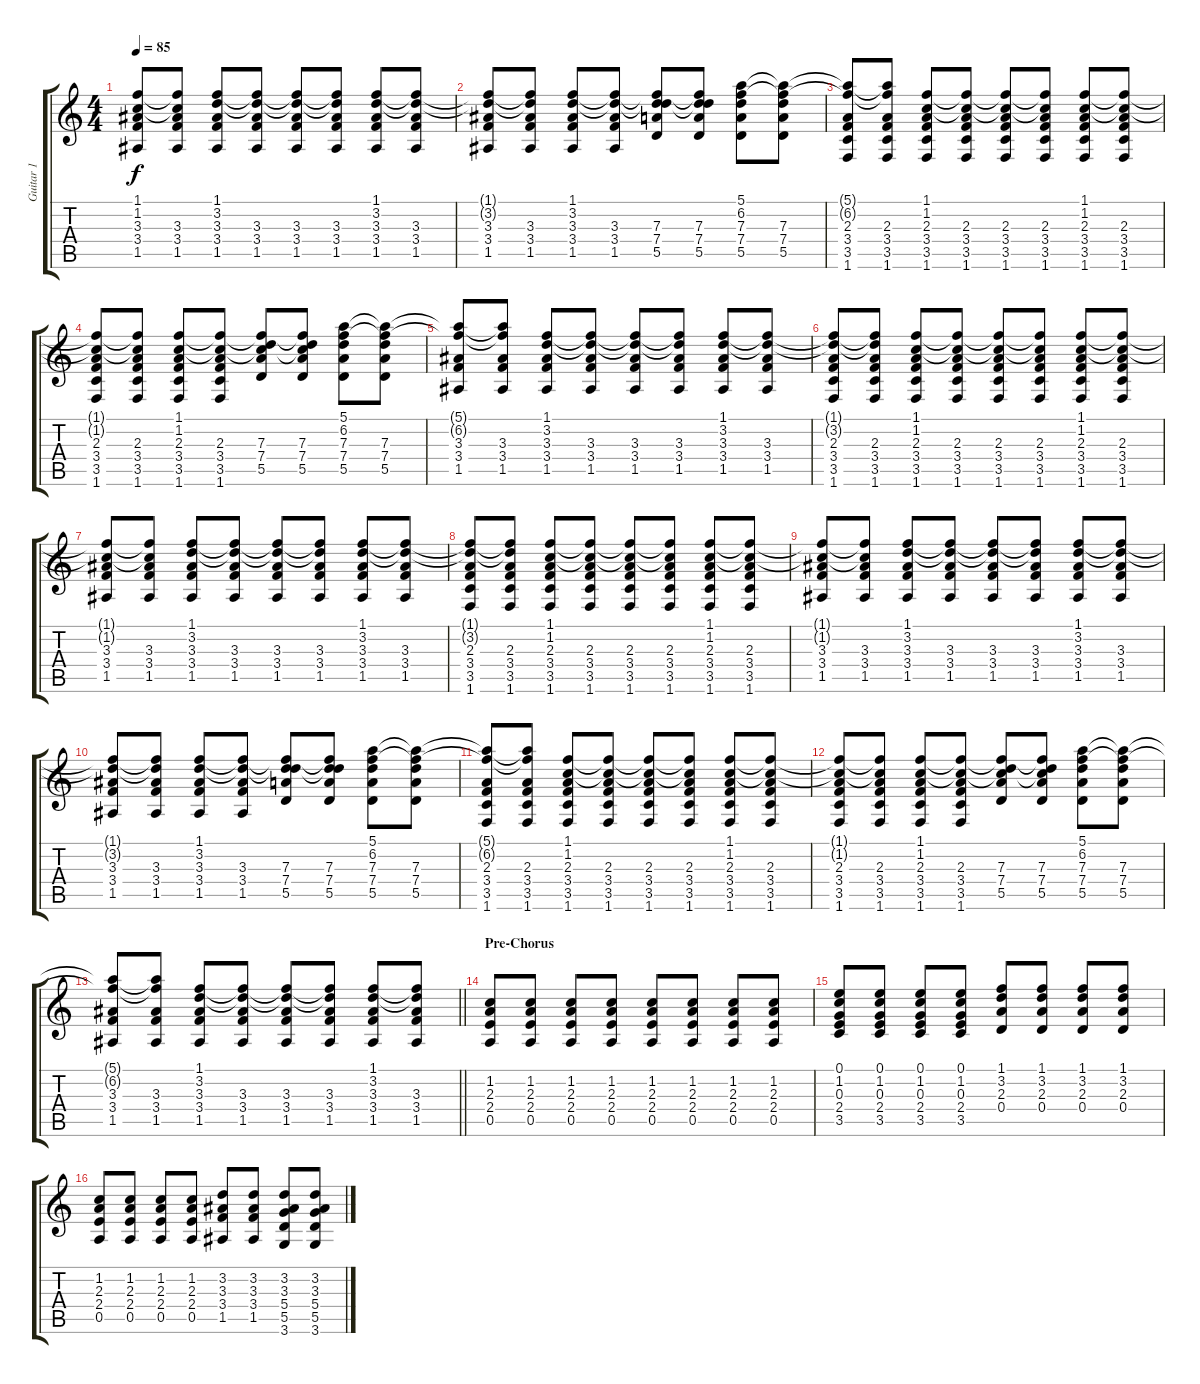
\track ("Guitar 1" "Guitar 1") {instrument acousticguitarsteel}
\staff {score tabs}
\tuning (E4 B3 G3 D3 A2 E2) {hide}
\ts (4 4)
\tempo 85
\clef g2
\ks c
(1.1{t} 1.2{t} 3.3 3.4 1.5).8{dy f} (1.1{t} 1.2{t} 3.3 3.4 1.5).8 (1.1 3.2 3.3 3.4 1.5).8 (1.1{t} 3.2{t} 3.3 3.4 1.5).8 (1.1{t} 3.2{t} 3.3 3.4 1.5).8 (1.1{t} 3.2{t} 3.3 3.4 1.5).8 (1.1 3.2 3.3 3.4 1.5).8 (1.1{t} 3.2{t} 3.3 3.4 1.5).8 |
(1.1{t} 3.2{t} 3.3 3.4 1.5).8 (1.1{t} 3.2{t} 3.3 3.4 1.5).8 (1.1 3.2 3.3 3.4 1.5).8 (1.1{t} 3.2{t} 3.3 3.4 1.5).8 (1.1{t} 3.2{t} 7.3 7.4 5.5).8 (1.1{t} 3.2{t} 7.3 7.4 5.5).8 (5.1 6.2 7.3 7.4 5.5).8 (5.1{t} 6.2{t} 7.3 7.4 5.5).8 |
(5.1{t} 6.2{t} 2.3 3.4 3.5 1.6).8 (5.1{t} 6.2{t} 2.3 3.4 3.5 1.6).8 (1.1 1.2 2.3 3.4 3.5 1.6).8 (1.1{t} 1.2{t} 2.3 3.4 3.5 1.6).8 (1.1{t} 1.2{t} 2.3 3.4 3.5 1.6).8 (1.1{t} 1.2{t} 2.3 3.4 3.5 1.6).8 (1.1 1.2 2.3 3.4 3.5 1.6).8 (1.1{t} 1.2{t} 2.3 3.4 3.5 1.6).8 |
(1.1{t} 1.2{t} 2.3 3.4 3.5 1.6).8 (1.1{t} 1.2{t} 2.3 3.4 3.5 1.6).8 (1.1 1.2 2.3 3.4 3.5 1.6).8 (1.1{t} 1.2{t} 2.3 3.4 3.5 1.6).8 (1.1{t} 1.2{t} 7.3 7.4 5.5).8 (1.1{t} 1.2{t} 7.3 7.4 5.5).8 (5.1 6.2 7.3 7.4 5.5).8 (5.1{t} 6.2{t} 7.3 7.4 5.5).8 |
(5.1{t} 6.2{t} 3.3 3.4 1.5).8 (5.1{t} 6.2{t} 3.3 3.4 1.5).8 (1.1 3.2 3.3 3.4 1.5).8 (1.1{t} 3.2{t} 3.3 3.4 1.5).8 (1.1{t} 3.2{t} 3.3 3.4 1.5).8 (1.1{t} 3.2{t} 3.3 3.4 1.5).8 (1.1 3.2 3.3 3.4 1.5).8 (1.1{t} 3.2{t} 3.3 3.4 1.5).8 |
(1.1{t} 3.2{t} 2.3 3.4 3.5 1.6).8 (1.1{t} 3.2{t} 2.3 3.4 3.5 1.6).8 (1.1 1.2 2.3 3.4 3.5 1.6).8 (1.1{t} 1.2{t} 2.3 3.4 3.5 1.6).8 (1.1{t} 1.2{t} 2.3 3.4 3.5 1.6).8 (1.1{t} 1.2{t} 2.3 3.4 3.5 1.6).8 (1.1 1.2 2.3 3.4 3.5 1.6).8 (1.1{t} 1.2{t} 2.3 3.4 3.5 1.6).8 |
(1.1{t} 1.2{t} 3.3 3.4 1.5).8 (1.1{t} 1.2{t} 3.3 3.4 1.5).8 (1.1 3.2 3.3 3.4 1.5).8 (1.1{t} 3.2{t} 3.3 3.4 1.5).8 (1.1{t} 3.2{t} 3.3 3.4 1.5).8 (1.1{t} 3.2{t} 3.3 3.4 1.5).8 (1.1 3.2 3.3 3.4 1.5).8 (1.1{t} 3.2{t} 3.3 3.4 1.5).8 |
(1.1{t} 3.2{t} 2.3 3.4 3.5 1.6).8 (1.1{t} 3.2{t} 2.3 3.4 3.5 1.6).8 (1.1 1.2 2.3 3.4 3.5 1.6).8 (1.1{t} 1.2{t} 2.3 3.4 3.5 1.6).8 (1.1{t} 1.2{t} 2.3 3.4 3.5 1.6).8 (1.1{t} 1.2{t} 2.3 3.4 3.5 1.6).8 (1.1 1.2 2.3 3.4 3.5 1.6).8 (1.1{t} 1.2{t} 2.3 3.4 3.5 1.6).8 |
(1.1{t} 1.2{t} 3.3 3.4 1.5).8 (1.1{t} 1.2{t} 3.3 3.4 1.5).8 (1.1 3.2 3.3 3.4 1.5).8 (1.1{t} 3.2{t} 3.3 3.4 1.5).8 (1.1{t} 3.2{t} 3.3 3.4 1.5).8 (1.1{t} 3.2{t} 3.3 3.4 1.5).8 (1.1 3.2 3.3 3.4 1.5).8 (1.1{t} 3.2{t} 3.3 3.4 1.5).8 |
(1.1{t} 3.2{t} 3.3 3.4 1.5).8 (1.1{t} 3.2{t} 3.3 3.4 1.5).8 (1.1 3.2 3.3 3.4 1.5).8 (1.1{t} 3.2{t} 3.3 3.4 1.5).8 (1.1{t} 3.2{t} 7.3 7.4 5.5).8 (1.1{t} 3.2{t} 7.3 7.4 5.5).8 (5.1 6.2 7.3 7.4 5.5).8 (5.1{t} 6.2{t} 7.3 7.4 5.5).8 |
(5.1{t} 6.2{t} 2.3 3.4 3.5 1.6).8 (5.1{t} 6.2{t} 2.3 3.4 3.5 1.6).8 (1.1 1.2 2.3 3.4 3.5 1.6).8 (1.1{t} 1.2{t} 2.3 3.4 3.5 1.6).8 (1.1{t} 1.2{t} 2.3 3.4 3.5 1.6).8 (1.1{t} 1.2{t} 2.3 3.4 3.5 1.6).8 (1.1 1.2 2.3 3.4 3.5 1.6).8 (1.1{t} 1.2{t} 2.3 3.4 3.5 1.6).8 |
(1.1{t} 1.2{t} 2.3 3.4 3.5 1.6).8 (1.1{t} 1.2{t} 2.3 3.4 3.5 1.6).8 (1.1 1.2 2.3 3.4 3.5 1.6).8 (1.1{t} 1.2{t} 2.3 3.4 3.5 1.6).8 (1.1{t} 1.2{t} 7.3 7.4 5.5).8 (1.1{t} 1.2{t} 7.3 7.4 5.5).8 (5.1 6.2 7.3 7.4 5.5).8 (5.1{t} 6.2{t} 7.3 7.4 5.5).8 |
\barLineRight lightlight
(5.1{t} 6.2{t} 3.3 3.4 1.5).8 (5.1{t} 6.2{t} 3.3 3.4 1.5).8 (1.1 3.2 3.3 3.4 1.5).8 (1.1{t} 3.2{t} 3.3 3.4 1.5).8 (1.1{t} 3.2{t} 3.3 3.4 1.5).8 (1.1{t} 3.2{t} 3.3 3.4 1.5).8 (1.1 3.2 3.3 3.4 1.5).8 (1.1{t} 3.2{t} 3.3 3.4 1.5).8 |
\section ("" "Pre-Chorus")
(1.2 2.3 2.4 0.5).8 (1.2 2.3 2.4 0.5).8 (1.2 2.3 2.4 0.5).8 (1.2 2.3 2.4 0.5).8 (1.2 2.3 2.4 0.5).8 (1.2 2.3 2.4 0.5).8 (1.2 2.3 2.4 0.5).8 (1.2 2.3 2.4 0.5).8 |
(0.1 1.2 0.3 2.4 3.5).8 (0.1 1.2 0.3 2.4 3.5).8 (0.1 1.2 0.3 2.4 3.5).8 (0.1 1.2 0.3 2.4 3.5).8 (1.1 3.2 2.3 0.4).8 (1.1 3.2 2.3 0.4).8 (1.1 3.2 2.3 0.4).8 (1.1 3.2 2.3 0.4).8 |
(1.2 2.3 2.4 0.5).8 (1.2 2.3 2.4 0.5).8 (1.2 2.3 2.4 0.5).8 (1.2 2.3 2.4 0.5).8 (3.2 3.3 3.4 1.5).8 (3.2 3.3 3.4 1.5).8 (3.2 3.3 5.4 5.5 3.6).8 (3.2 3.3 5.4 5.5 3.6).8
